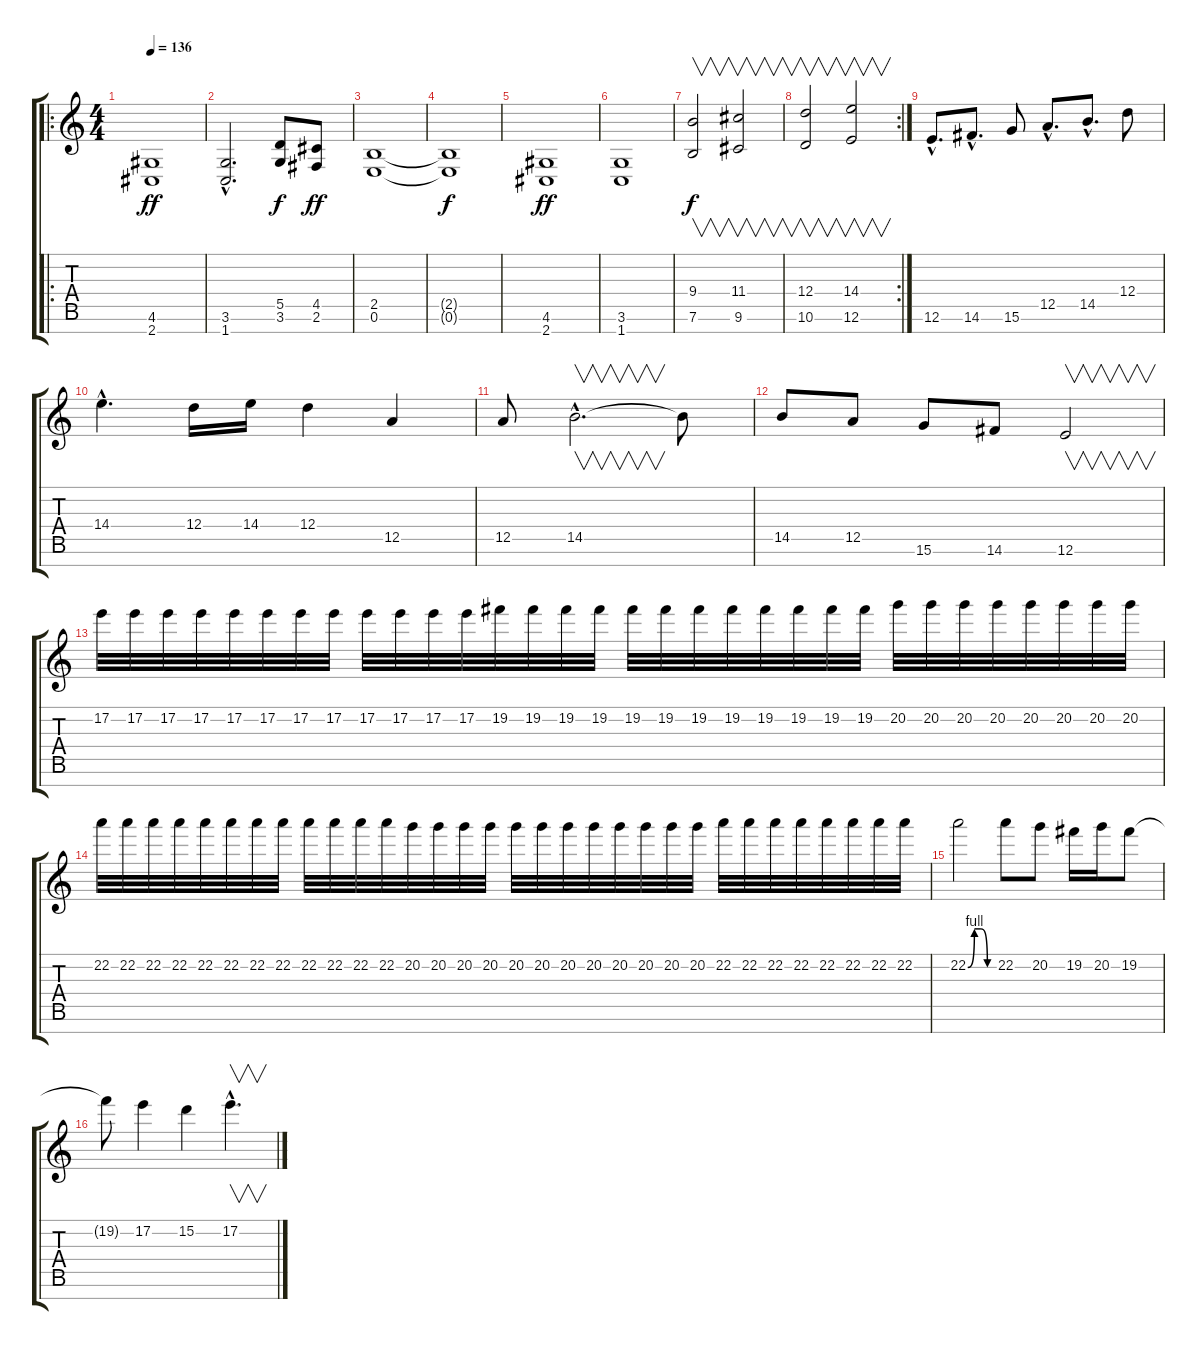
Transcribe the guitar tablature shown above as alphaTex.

\track "" {instrument overdrivenguitar}
\staff {score tabs}
\tuning (E4 B3 G3 D3 A2 E2 B1) {hide}
\ro
\ts (4 4)
\tempo 136
\clef g2
\ks c
(4.6 2.7).1{dy ff} |
(3.6{hac} 1.7{hac}).2{d} (5.5 3.6).8{dy f} (4.5 2.6).8{dy ff} |
(2.5 0.6).1 |
(2.5{t} 0.6{t}).1{dy f} |
(4.6 2.7).1{dy ff} |
(3.6 1.7).1 |
(9.4 7.6).2{v dy f} (11.4 9.6).2{v} |
\rc 2
(12.4 10.6).2{v} (14.4 12.6).2{v} |
12.6{hac}.8{d} 14.6{hac}.8{d} 15.6.8 12.5{hac}.8{d} 14.5{hac}.8{d} 12.4.8 |
14.4{hac}.4{d} 12.4.16 14.4.16 12.4.4 12.5.4 |
12.5.8 14.5{hac}.2{v d} 14.5{t}.8 |
14.5.8 12.5.8 15.6.8 14.6.8 12.6.2{v} |
17.2.32 17.2.32 17.2.32 17.2.32 17.2.32 17.2.32 17.2.32 17.2.32 17.2.32 17.2.32 17.2.32 17.2.32 19.2.32 19.2.32 19.2.32 19.2.32 19.2.32 19.2.32 19.2.32 19.2.32 19.2.32 19.2.32 19.2.32 19.2.32 20.2.32 20.2.32 20.2.32 20.2.32 20.2.32 20.2.32 20.2.32 20.2.32 |
22.2.32 22.2.32 22.2.32 22.2.32 22.2.32 22.2.32 22.2.32 22.2.32 22.2.32 22.2.32 22.2.32 22.2.32 20.2.32 20.2.32 20.2.32 20.2.32 20.2.32 20.2.32 20.2.32 20.2.32 20.2.32 20.2.32 20.2.32 20.2.32 22.2.32 22.2.32 22.2.32 22.2.32 22.2.32 22.2.32 22.2.32 22.2.32 |
22.2{be (custom 0 0 15 4 30 4 45 0 60 0)}.2 22.2.8 20.2.8 19.2.16 20.2.16 19.2.8 |
19.2{t}.8 17.2.4 15.2.4 17.2{hac}.4{v d}
